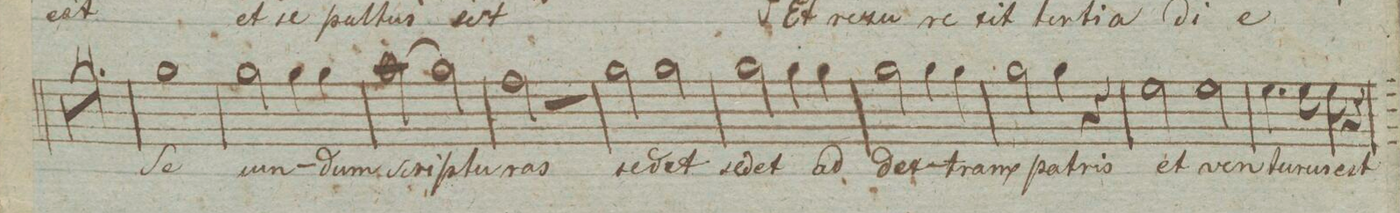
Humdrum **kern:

**kern	**text	**dynam
*I"Soprano.	*	*
*clefC1	*	*
*k[]	*	*
*met(c|)	*	*
*M4/4	*	*
1r	.	.
=127	=127	=127
1r	.	.
=128	=128	=128
1r	.	.
=129	=129	=129
1r	.	.
=130	=130	=130
1ee\	Se-	.
=131	=131	=131
2ee\	-cun-	.
4ee\	.	.
4ee\	-dum	.
=132	=132	=132
(2ff\	scrip-	.
2ee\)	-tu-	.
=133	=133	=133
2dd\	-ras	.
2r	.	.
=134	=134	=134
2ee\	se-	.
2ee\	-det	.
=135	=135	=135
1ryy	.	.
=136	=136	=136
2ee\	se-	.
4ee\	-det	.
4ee\	ad	.
=137	=137	=137
2ee\	dex-	.
4ee\	.	.
4ee\	-tram	.
=138	=138	=138
2ee\	pa-	.
4ee\	-tris	.
4r	.	.
=139	=139	=139
2cc\	et	.
2cc\	ven-	.
=140	=140	=140
4.cc\	-tu-	.
8cc\	-rus	.
4cc\	est	.
4r	.	.
=141	=141	=141
*-	*-	*-
